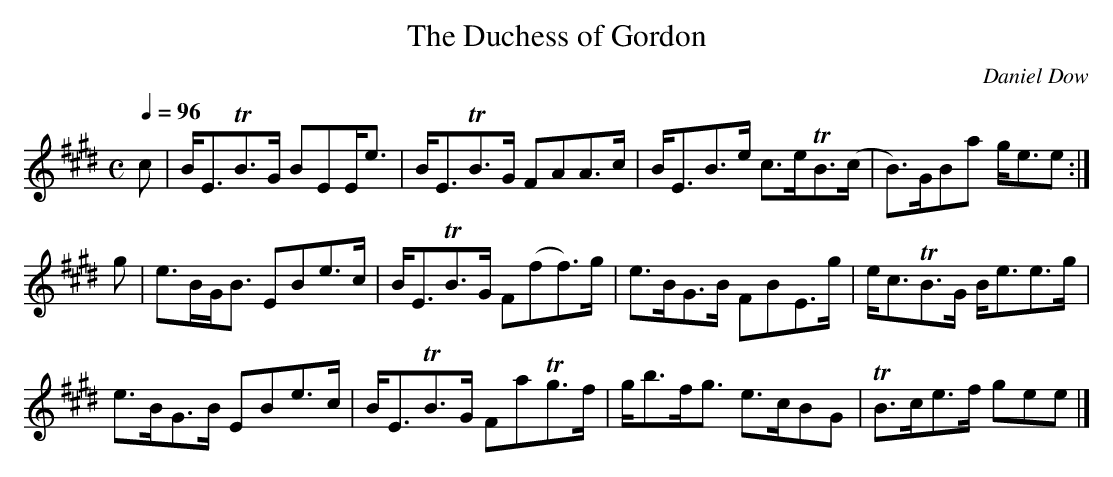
X:1
T:The Duchess of Gordon
C:Daniel Dow
M:C
L:1/8
Q:1/4=96
K:E
c|B<ETB>G BEE<e|B<ETB>G FAA>c  |B<EB>e c>eTB>(c| B>)GBa  g<ee :|
g|e>BG<B  EBe>c|B<ETB>G F(ff>)g|e>BG>B FBE>g   | e<cTB>G B<ee>g|
  e>BG>B  EBe>c|B<ETB>G FaTg>f |g<bf<g e>cBG   |TB>ce>f  gee  |]
